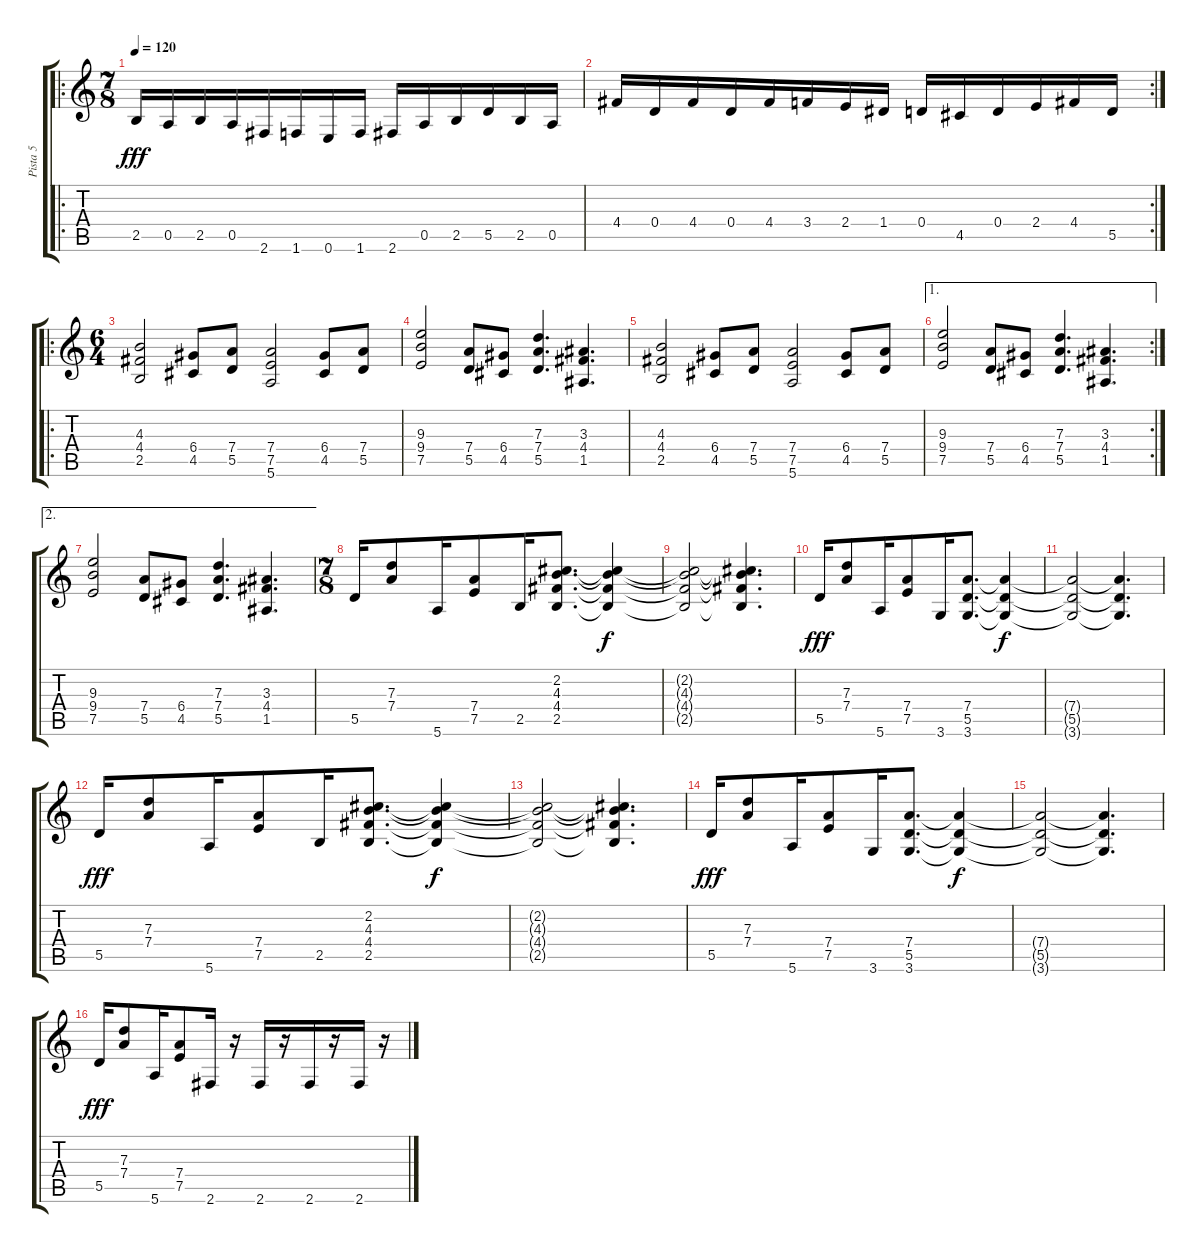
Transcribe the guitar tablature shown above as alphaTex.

\track ("Pista 5" "Pista 5") {instrument distortionguitar}
\staff {score tabs}
\tuning (E4 B3 G3 D3 A2 E2) {hide}
\ro
\ts (7 8)
\tempo 120
\clef g2
\ks c
2.5.16{dy fff} 0.5.16 2.5.16 0.5.16 2.6.16 1.6.16 0.6.16 1.6.16 2.6.16 0.5.16 2.5.16 5.5.16 2.5.16 0.5.16 |
\rc 2
4.4.16 0.4.16 4.4.16 0.4.16 4.4.16 3.4.16 2.4.16 1.4.16 0.4.16 4.5.16 0.4.16 2.4.16 4.4.16 5.5.16 |
\ro
\ts (6 4)
(4.3 4.4 2.5).2 (6.4 4.5).8 (7.4 5.5).8 (7.4 7.5 5.6).2 (6.4 4.5).8 (7.4 5.5).8 |
(9.3 9.4 7.5).2 (7.4 5.5).8 (6.4 4.5).8 (7.3 7.4 5.5).4{d} (3.3 4.4 1.5).4{d} |
(4.3 4.4 2.5).2 (6.4 4.5).8 (7.4 5.5).8 (7.4 7.5 5.6).2 (6.4 4.5).8 (7.4 5.5).8 |
\ae 1
\rc 2
(9.3 9.4 7.5).2 (7.4 5.5).8 (6.4 4.5).8 (7.3 7.4 5.5).4{d} (3.3 4.4 1.5).4{d} |
\ae 2
(9.3 9.4 7.5).2 (7.4 5.5).8 (6.4 4.5).8 (7.3 7.4 5.5).4{d} (3.3 4.4 1.5).4{d} |
\ts (7 8)
5.5.16{volume 10} (7.3 7.4).8 5.6.16 (7.4 7.5).8 2.5.16 (2.2 4.3 4.4 2.5).8{d} (2.2{t} 4.3{t} 4.4{t} 2.5{t}).4{dy f} |
(2.2{t} 4.3{t} 4.4{t} 2.5{t}).2 (2.2{t} 4.3{t} 4.4{t} 2.5{t}).4{d} |
5.5.16{dy fff} (7.3 7.4).8 5.6.16 (7.4 7.5).8 3.6.16 (7.4 5.5 3.6).8{d} (7.4{t} 5.5{t} 3.6{t}).4{dy f} |
(7.4{t} 5.5{t} 3.6{t}).2 (7.4{t} 5.5{t} 3.6{t}).4{d} |
5.5.16{dy fff} (7.3 7.4).8 5.6.16 (7.4 7.5).8 2.5.16 (2.2 4.3 4.4 2.5).8{d} (2.2{t} 4.3{t} 4.4{t} 2.5{t}).4{dy f} |
(2.2{t} 4.3{t} 4.4{t} 2.5{t}).2 (2.2{t} 4.3{t} 4.4{t} 2.5{t}).4{d} |
5.5.16{dy fff} (7.3 7.4).8 5.6.16 (7.4 7.5).8 3.6.16 (7.4 5.5 3.6).8{d} (7.4{t} 5.5{t} 3.6{t}).4{dy f} |
(7.4{t} 5.5{t} 3.6{t}).2 (7.4{t} 5.5{t} 3.6{t}).4{d} |
5.5.16{dy fff} (7.3 7.4).8 5.6.16 (7.4 7.5).8 2.6.16 r.16 2.6.16 r.16 2.6.16 r.16 2.6.16 r.16
